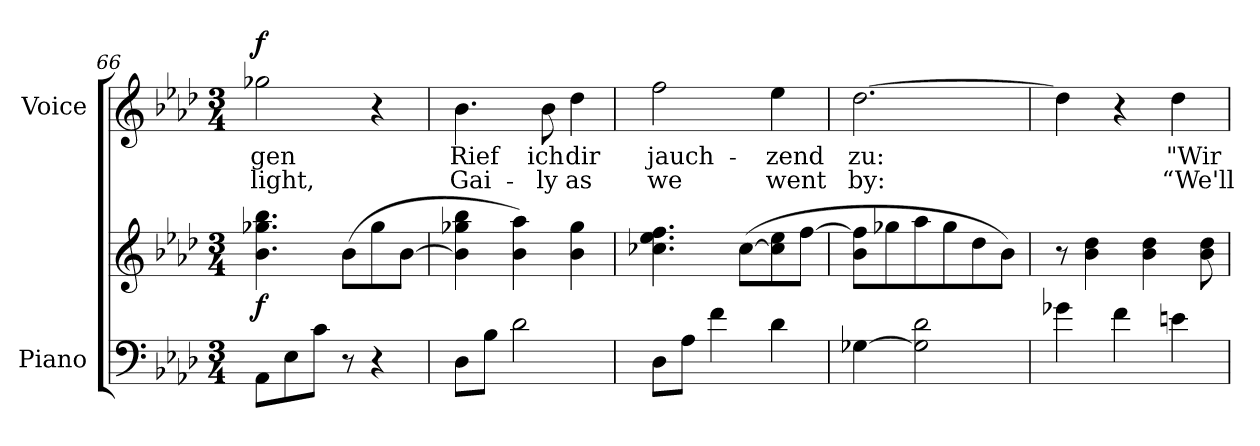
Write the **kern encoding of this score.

**kern	**kern	**dynam	**kern	**text	**text	**dynam
*part2	*part2	*part2	*part1	*part1	*part1	*part1
*staff3	*staff2	*staff2/3	*staff1	*staff1	*staff1	*staff1
*I"Piano	*	*	*I"Voice	*	*	*
*I'Pno	*	*	*	*	*	*
*clefF4	*clefG2	*	*clefG2	*	*	*
*k[b-e-a-d-]	*k[b-e-a-d-]	*	*k[b-e-a-d-]	*	*	*
*M3/4	*M3/4	*	*M3/4	*	*	*
=66	=66	=66	=66	=66	=66	=66
!	!	!LO:DY:b	!	!LO:LY:b	!LO:LY:b	!LO:DY:a
8AA-\L	4.b-\ 4.gg-X\ 4.bb-\	f	2gg-X\	-gen	light,	f
8E-\	.	.	.	.	.	.
8c\J	.	.	.	.	.	.
8r	(>8b-\L	.	.	.	.	.
4r	8gg-\	.	4r	.	.	.
.	[8b-\J	.	.	.	.	.
=67	=67	=67	=67	=67	=67	=67
!	!	!	!	!LO:LY:b	!LO:LY:b	!
8D-\L	4b-\] 4gg-X\ 4bb-\	.	4.b-\	Rief	Gai-	.
8B-\J	.	.	.	.	.	.
2d-\	4b-\ 4aa-\)	.	.	.	.	.
!	!	!	!	!LO:LY:b	!LO:LY:b	!
.	.	.	8b-\	ich	-ly	.
!	!	!	!	!LO:LY:b	!LO:LY:b	!
.	4b-\ 4gg-\	.	4dd-\	dir	as	.
=68	=68	=68	=68	=68	=68	=68
!	!	!	!	!LO:LY:b	!LO:LY:b	!
8D-\L	4.cc-X\ 4.ee-\ 4.ff\	.	2ff\	jauch-	we	.
8A-\J	.	.	.	.	.	.
4f\	.	.	.	.	.	.
.	(>[8cc-\L	.	.	.	.	.
!	!	!	!	!LO:LY:b	!LO:LY:b	!
4d-\	8cc-\] 8ee-\	.	4ee-\	-zend	went	.
.	[8ff\J	.	.	.	.	.
!!LO:PB:g=z
=69	=69	=69	=69	=69	=69	=69
!	!	!	!	!LO:LY:b	!LO:LY:b	!
[4G-i\	8b-\ 8ff\]L	.	[2.dd-\	zu:	by:	.
.	8gg-X\	.	.	.	.	.
2G-\] 2d-\	8aa-\	.	.	.	.	.
.	8gg-\	.	.	.	.	.
.	8dd-\	.	.	.	.	.
.	8b-\J)	.	.	.	.	.
=70	=70	=70	=70	=70	=70	=70
4g-X\	8r	.	4dd-\]	.	.	.
.	4b-\ 4dd-\	.	.	.	.	.
4f\	.	.	4r	.	.	.
.	4b-\ 4dd-\	.	.	.	.	.
!	!	!	!	!LO:LY:b	!LO:LY:b	!
4en\	.	.	4dd-\	"Wir	“We'll	.
.	8b-\ 8dd-\	.	.	.	.	.
=	=	=	=	=	=	=
*-	*-	*-	*-	*-	*-	*-
